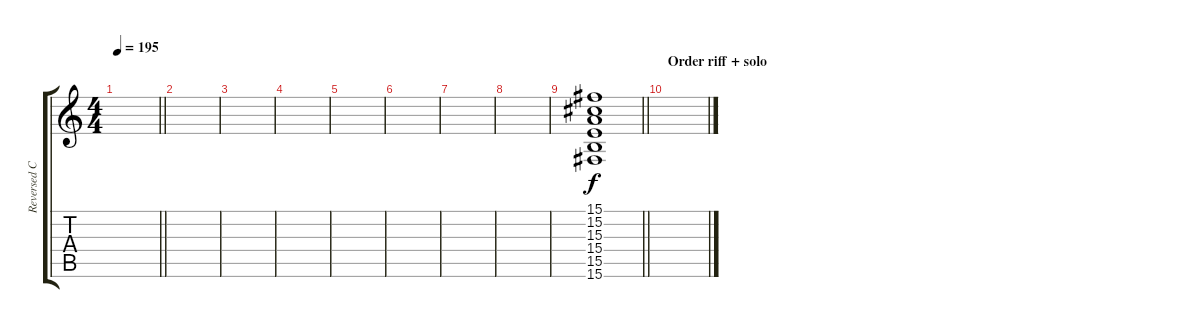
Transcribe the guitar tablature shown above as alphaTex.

\track ("Reversed Cymbals" "Reversed C") {instrument reversecymbal}
\staff {score tabs}
\tuning (Eb4 Bb3 Gb3 Db3 Ab2 Eb2) {hide}
\ts (4 4)
\tempo 195
\clef g2
\barLineRight lightlight
\ks c
|
|
|
|
|
|
|
|
\barLineRight lightlight
(15.1 15.2 15.3 15.4 15.5 15.6).1 |
\section ("" "Order riff + solo")
